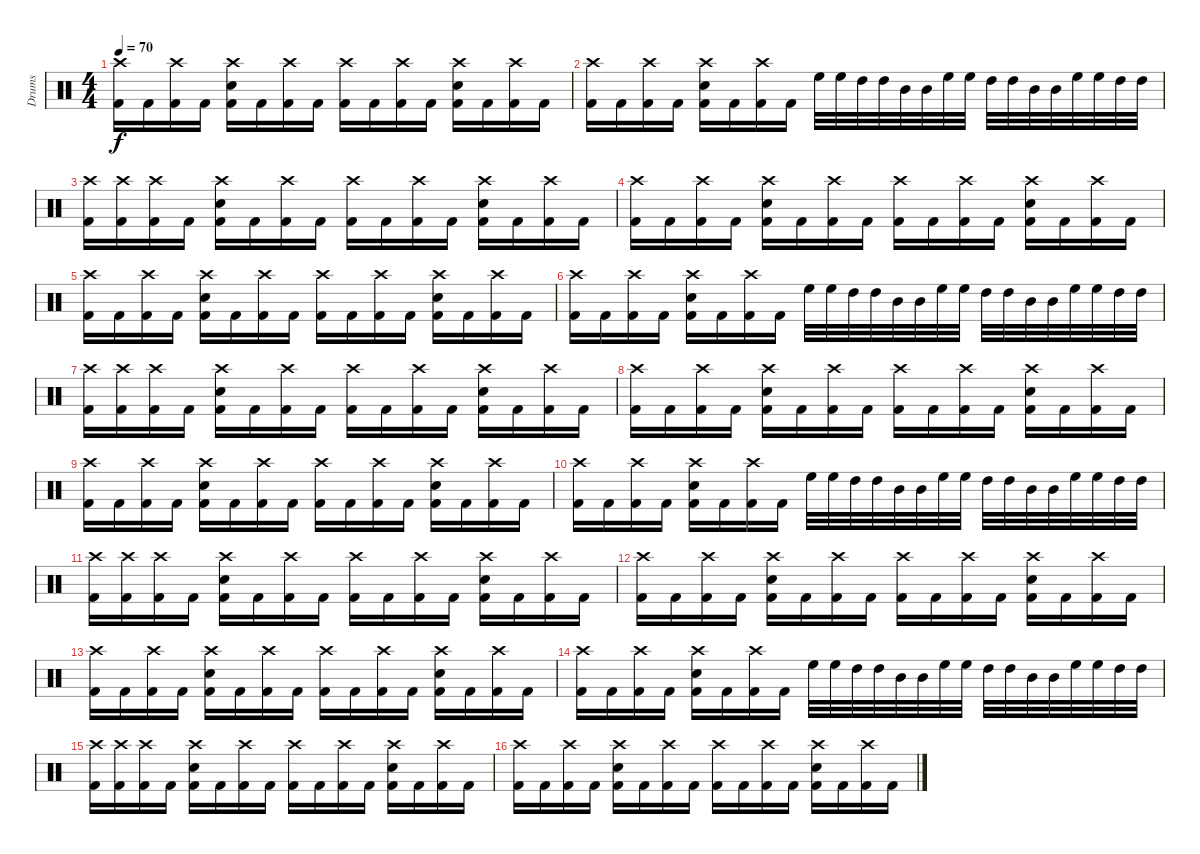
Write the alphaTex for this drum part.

\track ("Drums" "Drums") {instrument percussion}
\staff {score}
\articulation defaults
\ts (4 4)
\tempo 70
\clef neutral
\ks c
("Crash high (hit)" "Kick (hit) 2").16{dy f} "Kick (hit) 2".16 ("Crash high (hit)" "Kick (hit) 2").16 "Kick (hit) 2".16 ("Crash high (hit)" "Electric Snare (hit)" "Kick (hit) 2").16 "Kick (hit) 2".16 ("Crash high (hit)" "Kick (hit) 2").16 "Kick (hit) 2".16 ("Crash high (hit)" "Kick (hit) 2").16 "Kick (hit) 2".16 ("Crash high (hit)" "Kick (hit) 2").16 "Kick (hit) 2".16 ("Crash high (hit)" "Electric Snare (hit)" "Kick (hit) 2").16 "Kick (hit) 2".16 ("Crash high (hit)" "Kick (hit) 2").16 "Kick (hit) 2".16 |
("Crash high (hit)" "Kick (hit) 2").16 "Kick (hit) 2".16 ("Crash high (hit)" "Kick (hit) 2").16 "Kick (hit) 2".16 ("Crash high (hit)" "Electric Snare (hit)" "Kick (hit) 2").16 "Kick (hit) 2".16 ("Crash high (hit)" "Kick (hit) 2").16 "Kick (hit) 2".16 "High Floor Tom (hit)".32 "High Floor Tom (hit)".32 "High Tom (hit)".32 "High Tom (hit)".32 "Mid Tom (hit)".32 "Mid Tom (hit)".32 "High Floor Tom (hit)".32 "High Floor Tom (hit)".32 "High Tom (hit)".32 "High Tom (hit)".32 "Mid Tom (hit)".32 "Mid Tom (hit)".32 "High Floor Tom (hit)".32 "High Floor Tom (hit)".32 "High Tom (hit)".32 "High Tom (hit)".32 |
("Crash high (hit)" "Kick (hit) 2").16 ("Crash high (hit)" "Kick (hit) 2").16 ("Crash high (hit)" "Kick (hit) 2").16 "Kick (hit) 2".16 ("Crash high (hit)" "Electric Snare (hit)" "Kick (hit) 2").16 "Kick (hit) 2".16 ("Crash high (hit)" "Kick (hit) 2").16 "Kick (hit) 2".16 ("Crash high (hit)" "Kick (hit) 2").16 "Kick (hit) 2".16 ("Crash high (hit)" "Kick (hit) 2").16 "Kick (hit) 2".16 ("Crash high (hit)" "Electric Snare (hit)" "Kick (hit) 2").16 "Kick (hit) 2".16 ("Crash high (hit)" "Kick (hit) 2").16 "Kick (hit) 2".16 |
("Crash high (hit)" "Kick (hit) 2").16 "Kick (hit) 2".16 ("Crash high (hit)" "Kick (hit) 2").16 "Kick (hit) 2".16 ("Crash high (hit)" "Electric Snare (hit)" "Kick (hit) 2").16 "Kick (hit) 2".16 ("Crash high (hit)" "Kick (hit) 2").16 "Kick (hit) 2".16 ("Crash high (hit)" "Kick (hit) 2").16 "Kick (hit) 2".16 ("Crash high (hit)" "Kick (hit) 2").16 "Kick (hit) 2".16 ("Crash high (hit)" "Electric Snare (hit)" "Kick (hit) 2").16 "Kick (hit) 2".16 ("Crash high (hit)" "Kick (hit) 2").16 "Kick (hit) 2".16 |
("Crash high (hit)" "Kick (hit) 2").16 "Kick (hit) 2".16 ("Crash high (hit)" "Kick (hit) 2").16 "Kick (hit) 2".16 ("Crash high (hit)" "Electric Snare (hit)" "Kick (hit) 2").16 "Kick (hit) 2".16 ("Crash high (hit)" "Kick (hit) 2").16 "Kick (hit) 2".16 ("Crash high (hit)" "Kick (hit) 2").16 "Kick (hit) 2".16 ("Crash high (hit)" "Kick (hit) 2").16 "Kick (hit) 2".16 ("Crash high (hit)" "Electric Snare (hit)" "Kick (hit) 2").16 "Kick (hit) 2".16 ("Crash high (hit)" "Kick (hit) 2").16 "Kick (hit) 2".16 |
("Crash high (hit)" "Kick (hit) 2").16 "Kick (hit) 2".16 ("Crash high (hit)" "Kick (hit) 2").16 "Kick (hit) 2".16 ("Crash high (hit)" "Electric Snare (hit)" "Kick (hit) 2").16 "Kick (hit) 2".16 ("Crash high (hit)" "Kick (hit) 2").16 "Kick (hit) 2".16 "High Floor Tom (hit)".32 "High Floor Tom (hit)".32 "High Tom (hit)".32 "High Tom (hit)".32 "Mid Tom (hit)".32 "Mid Tom (hit)".32 "High Floor Tom (hit)".32 "High Floor Tom (hit)".32 "High Tom (hit)".32 "High Tom (hit)".32 "Mid Tom (hit)".32 "Mid Tom (hit)".32 "High Floor Tom (hit)".32 "High Floor Tom (hit)".32 "High Tom (hit)".32 "High Tom (hit)".32 |
("Crash high (hit)" "Kick (hit) 2").16 ("Crash high (hit)" "Kick (hit) 2").16 ("Crash high (hit)" "Kick (hit) 2").16 "Kick (hit) 2".16 ("Crash high (hit)" "Electric Snare (hit)" "Kick (hit) 2").16 "Kick (hit) 2".16 ("Crash high (hit)" "Kick (hit) 2").16 "Kick (hit) 2".16 ("Crash high (hit)" "Kick (hit) 2").16 "Kick (hit) 2".16 ("Crash high (hit)" "Kick (hit) 2").16 "Kick (hit) 2".16 ("Crash high (hit)" "Electric Snare (hit)" "Kick (hit) 2").16 "Kick (hit) 2".16 ("Crash high (hit)" "Kick (hit) 2").16 "Kick (hit) 2".16 |
("Crash high (hit)" "Kick (hit) 2").16 "Kick (hit) 2".16 ("Crash high (hit)" "Kick (hit) 2").16 "Kick (hit) 2".16 ("Crash high (hit)" "Electric Snare (hit)" "Kick (hit) 2").16 "Kick (hit) 2".16 ("Crash high (hit)" "Kick (hit) 2").16 "Kick (hit) 2".16 ("Crash high (hit)" "Kick (hit) 2").16 "Kick (hit) 2".16 ("Crash high (hit)" "Kick (hit) 2").16 "Kick (hit) 2".16 ("Crash high (hit)" "Electric Snare (hit)" "Kick (hit) 2").16 "Kick (hit) 2".16 ("Crash high (hit)" "Kick (hit) 2").16 "Kick (hit) 2".16 |
("Crash high (hit)" "Kick (hit) 2").16 "Kick (hit) 2".16 ("Crash high (hit)" "Kick (hit) 2").16 "Kick (hit) 2".16 ("Crash high (hit)" "Electric Snare (hit)" "Kick (hit) 2").16 "Kick (hit) 2".16 ("Crash high (hit)" "Kick (hit) 2").16 "Kick (hit) 2".16 ("Crash high (hit)" "Kick (hit) 2").16 "Kick (hit) 2".16 ("Crash high (hit)" "Kick (hit) 2").16 "Kick (hit) 2".16 ("Crash high (hit)" "Electric Snare (hit)" "Kick (hit) 2").16 "Kick (hit) 2".16 ("Crash high (hit)" "Kick (hit) 2").16 "Kick (hit) 2".16 |
("Crash high (hit)" "Kick (hit) 2").16 "Kick (hit) 2".16 ("Crash high (hit)" "Kick (hit) 2").16 "Kick (hit) 2".16 ("Crash high (hit)" "Electric Snare (hit)" "Kick (hit) 2").16 "Kick (hit) 2".16 ("Crash high (hit)" "Kick (hit) 2").16 "Kick (hit) 2".16 "High Floor Tom (hit)".32 "High Floor Tom (hit)".32 "High Tom (hit)".32 "High Tom (hit)".32 "Mid Tom (hit)".32 "Mid Tom (hit)".32 "High Floor Tom (hit)".32 "High Floor Tom (hit)".32 "High Tom (hit)".32 "High Tom (hit)".32 "Mid Tom (hit)".32 "Mid Tom (hit)".32 "High Floor Tom (hit)".32 "High Floor Tom (hit)".32 "High Tom (hit)".32 "High Tom (hit)".32 |
("Crash high (hit)" "Kick (hit) 2").16 ("Crash high (hit)" "Kick (hit) 2").16 ("Crash high (hit)" "Kick (hit) 2").16 "Kick (hit) 2".16 ("Crash high (hit)" "Electric Snare (hit)" "Kick (hit) 2").16 "Kick (hit) 2".16 ("Crash high (hit)" "Kick (hit) 2").16 "Kick (hit) 2".16 ("Crash high (hit)" "Kick (hit) 2").16 "Kick (hit) 2".16 ("Crash high (hit)" "Kick (hit) 2").16 "Kick (hit) 2".16 ("Crash high (hit)" "Electric Snare (hit)" "Kick (hit) 2").16 "Kick (hit) 2".16 ("Crash high (hit)" "Kick (hit) 2").16 "Kick (hit) 2".16 |
("Crash high (hit)" "Kick (hit) 2").16 "Kick (hit) 2".16 ("Crash high (hit)" "Kick (hit) 2").16 "Kick (hit) 2".16 ("Crash high (hit)" "Electric Snare (hit)" "Kick (hit) 2").16 "Kick (hit) 2".16 ("Crash high (hit)" "Kick (hit) 2").16 "Kick (hit) 2".16 ("Crash high (hit)" "Kick (hit) 2").16 "Kick (hit) 2".16 ("Crash high (hit)" "Kick (hit) 2").16 "Kick (hit) 2".16 ("Crash high (hit)" "Electric Snare (hit)" "Kick (hit) 2").16 "Kick (hit) 2".16 ("Crash high (hit)" "Kick (hit) 2").16 "Kick (hit) 2".16 |
("Crash high (hit)" "Kick (hit) 2").16 "Kick (hit) 2".16 ("Crash high (hit)" "Kick (hit) 2").16 "Kick (hit) 2".16 ("Crash high (hit)" "Electric Snare (hit)" "Kick (hit) 2").16 "Kick (hit) 2".16 ("Crash high (hit)" "Kick (hit) 2").16 "Kick (hit) 2".16 ("Crash high (hit)" "Kick (hit) 2").16 "Kick (hit) 2".16 ("Crash high (hit)" "Kick (hit) 2").16 "Kick (hit) 2".16 ("Crash high (hit)" "Electric Snare (hit)" "Kick (hit) 2").16 "Kick (hit) 2".16 ("Crash high (hit)" "Kick (hit) 2").16 "Kick (hit) 2".16 |
("Crash high (hit)" "Kick (hit) 2").16 "Kick (hit) 2".16 ("Crash high (hit)" "Kick (hit) 2").16 "Kick (hit) 2".16 ("Crash high (hit)" "Electric Snare (hit)" "Kick (hit) 2").16 "Kick (hit) 2".16 ("Crash high (hit)" "Kick (hit) 2").16 "Kick (hit) 2".16 "High Floor Tom (hit)".32 "High Floor Tom (hit)".32 "High Tom (hit)".32 "High Tom (hit)".32 "Mid Tom (hit)".32 "Mid Tom (hit)".32 "High Floor Tom (hit)".32 "High Floor Tom (hit)".32 "High Tom (hit)".32 "High Tom (hit)".32 "Mid Tom (hit)".32 "Mid Tom (hit)".32 "High Floor Tom (hit)".32 "High Floor Tom (hit)".32 "High Tom (hit)".32 "High Tom (hit)".32 |
("Crash high (hit)" "Kick (hit) 2").16 ("Crash high (hit)" "Kick (hit) 2").16 ("Crash high (hit)" "Kick (hit) 2").16 "Kick (hit) 2".16 ("Crash high (hit)" "Electric Snare (hit)" "Kick (hit) 2").16 "Kick (hit) 2".16 ("Crash high (hit)" "Kick (hit) 2").16 "Kick (hit) 2".16 ("Crash high (hit)" "Kick (hit) 2").16 "Kick (hit) 2".16 ("Crash high (hit)" "Kick (hit) 2").16 "Kick (hit) 2".16 ("Crash high (hit)" "Electric Snare (hit)" "Kick (hit) 2").16 "Kick (hit) 2".16 ("Crash high (hit)" "Kick (hit) 2").16 "Kick (hit) 2".16 |
("Crash high (hit)" "Kick (hit) 2").16 "Kick (hit) 2".16 ("Crash high (hit)" "Kick (hit) 2").16 "Kick (hit) 2".16 ("Crash high (hit)" "Electric Snare (hit)" "Kick (hit) 2").16 "Kick (hit) 2".16 ("Crash high (hit)" "Kick (hit) 2").16 "Kick (hit) 2".16 ("Crash high (hit)" "Kick (hit) 2").16 "Kick (hit) 2".16 ("Crash high (hit)" "Kick (hit) 2").16 "Kick (hit) 2".16 ("Crash high (hit)" "Electric Snare (hit)" "Kick (hit) 2").16 "Kick (hit) 2".16 ("Crash high (hit)" "Kick (hit) 2").16 "Kick (hit) 2".16
